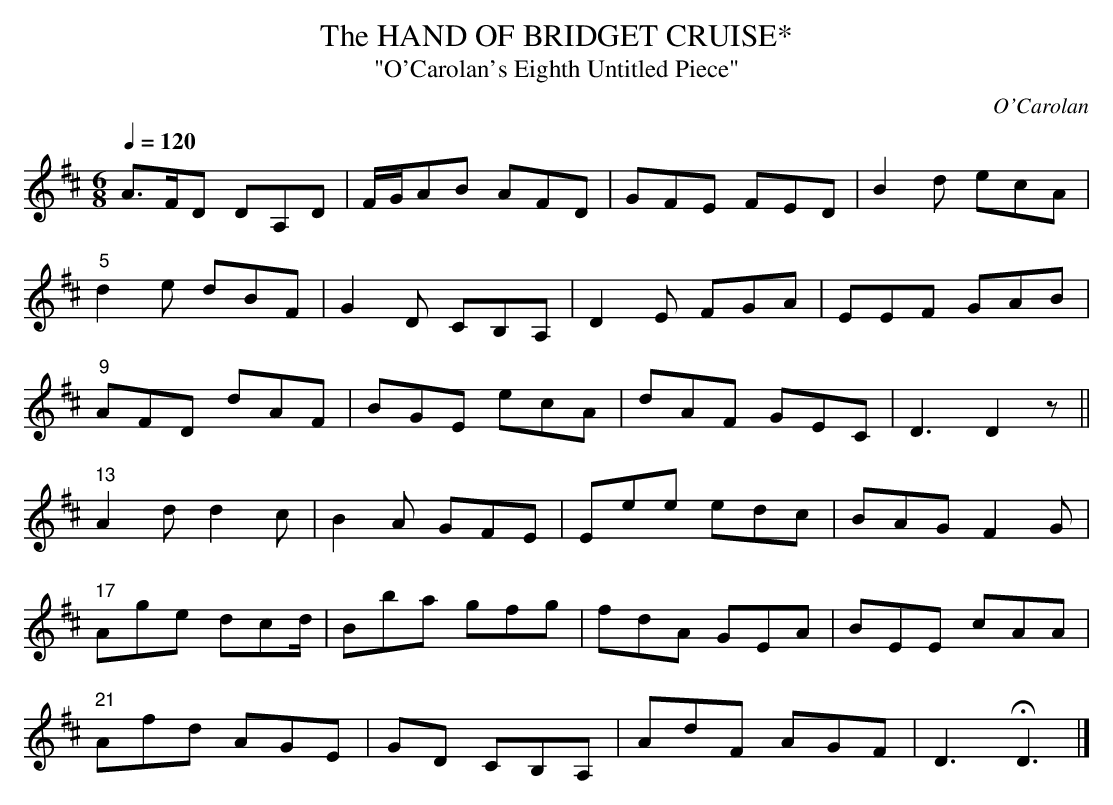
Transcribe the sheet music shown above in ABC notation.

X:1
T:HAND OF BRIDGET CRUISE*, The
T:"O'Carolan's Eighth Untitled Piece"
C:O'Carolan
Q:1/4=120
M:6/8
L:1/8
K:D
A>FD DA,D|F/G/AB AFD|GFE FED|B2d ecA|
"5"d2e dBF|G2D CB,A,|D2E FGA|EEF GAB|
"9"AFD dAF|BGE ecA|dAF GEC|D3D2z||
"13"A2d d2c|B2A GFE|Eee edc|BAG F2G|
"17"Age dcd/|Bba gfg|fdA GEA|BEE cAA|
"21"Afd AGE|GD CB,A,|AdF AGF|D3 HD3|]
